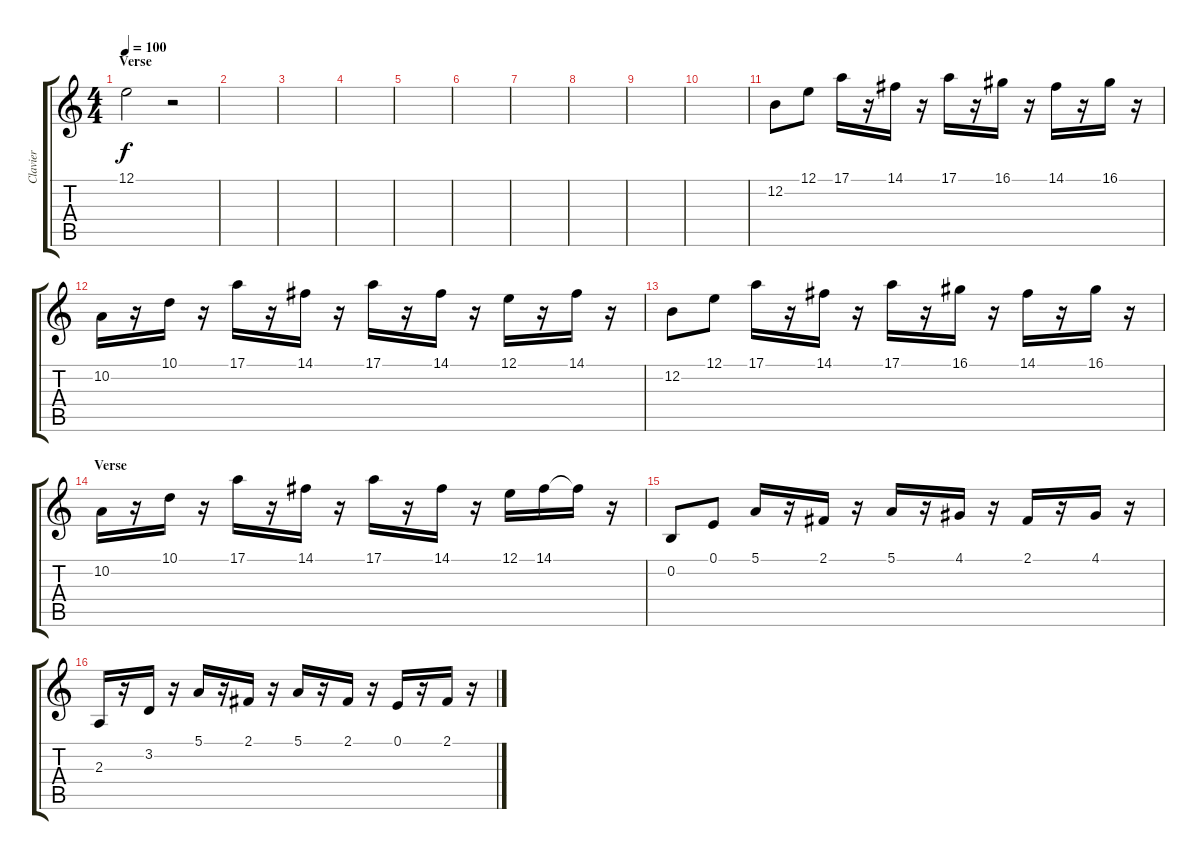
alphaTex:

\track ("Clavier" "Clavier") {instrument lead8bassandlead}
\staff {score tabs}
\tuning (E4 B3 G3 D3 A2 E2) {hide}
\ts (4 4)
\section ("" "Verse")
\tempo 100
\clef g2
\ks c
12.1.2{dy f} r.2 |
|
|
|
|
|
|
|
|
|
12.2.8 12.1.8 17.1.16 r.16 14.1.16 r.16 17.1.16 r.16 16.1.16 r.16 14.1.16 r.16 16.1.16 r.16 |
10.2.16 r.16 10.1.16 r.16 17.1.16 r.16 14.1.16 r.16 17.1.16 r.16 14.1.16 r.16 12.1.16 r.16 14.1.16 r.16 |
12.2.8 12.1.8 17.1.16 r.16 14.1.16 r.16 17.1.16 r.16 16.1.16 r.16 14.1.16 r.16 16.1.16 r.16 |
\section ("" "Verse")
10.2.16 r.16 10.1.16 r.16 17.1.16 r.16 14.1.16 r.16 17.1.16 r.16 14.1.16 r.16 12.1.16 14.1.16 14.1{t}.16 r.16 |
0.2.8 0.1.8 5.1.16 r.16 2.1.16 r.16 5.1.16 r.16 4.1.16 r.16 2.1.16 r.16 4.1.16 r.16 |
2.3.16 r.16 3.2.16 r.16 5.1.16 r.16 2.1.16 r.16 5.1.16 r.16 2.1.16 r.16 0.1.16 r.16 2.1.16 r.16
